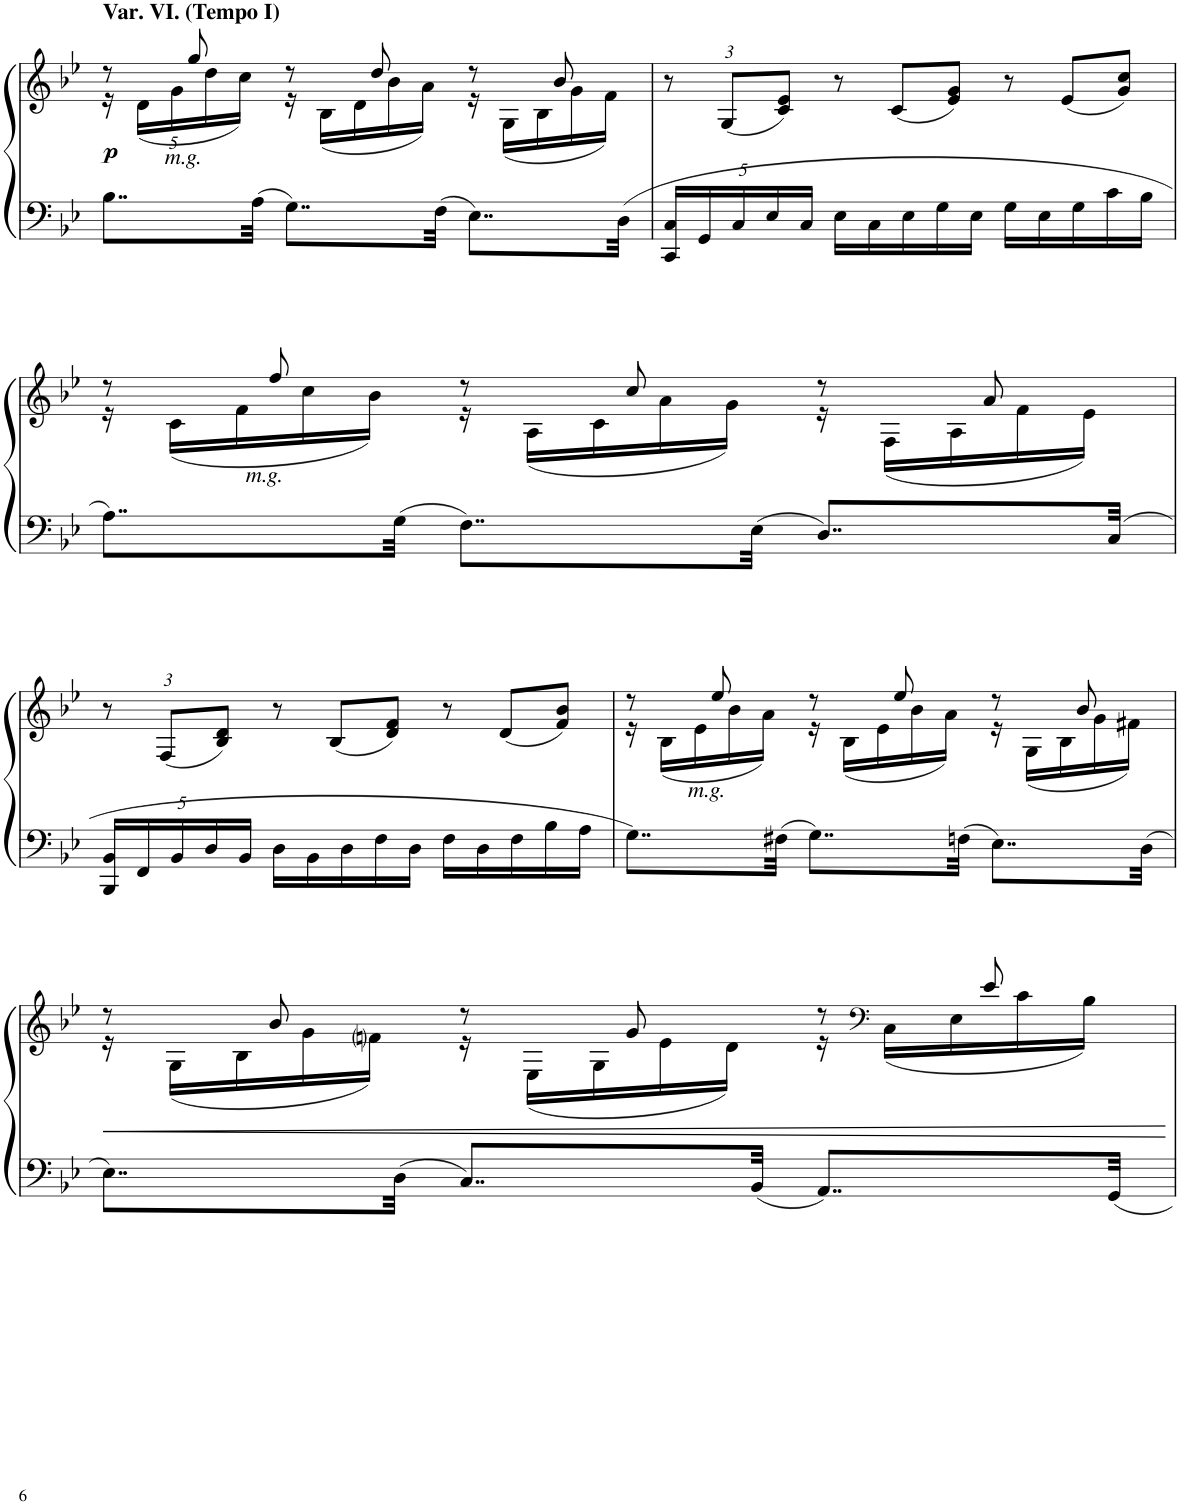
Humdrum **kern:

**kern	**kern	**dynam
*part1	*part1	*part1
*staff2	*staff1	*staff1/2
*I"Piano	*	*
*I'Pno.	*	*
!!LO:PB:g=z
*clefF4	*clefG2	*
*k[b-e-]	*k[b-e-]	*
*M3/4	*M3/4	*
=49	=49	=49
*	*^	*
*	*	*Xbrackettup	*
!	!LO:TX:a:B:t=Var. VI. (Tempo I)	!	!
!	!	!	!LO:DY:b
8..B-\L	8r	20r	p
.	.	(20d\LL	.
.	.	20g\	.
!	!LO:TX:b:i:t=m.g.	!	!
.	8gg/	.	.
.	.	20dd\	.
.	.	20cc\JJ)	.
32A\Jkk	.	.	.
*	*	*Xtuplet	*
8..G\L	8r	20r	.
.	.	(20B-\LL	.
.	.	20d\	.
.	8dd/	.	.
.	.	20b-\	.
.	.	20a\JJ)	.
32F\Jkk	.	.	.
8..E-\L	8r	20r	.
.	.	(20G\LL	.
.	.	20B-\	.
.	8b-/	.	.
.	.	20g\	.
.	.	20f\JJ)	.
32D\Jkk	.	.	.
*	*v	*v	*
=50	=50	=50
*Xbrackettup	*tuplet	*
20CC/ 20C/LL	12r	.
20GG/	.	.
.	(12G/L	.
20C/	.	.
20E-/	.	.
.	12c/ 12e-/J)	.
20C/JJ	.	.
*Xtuplet	*Xtuplet	*
20E-\LL	12r	.
20C\	.	.
.	(12c/L	.
20E-\	.	.
20G\	.	.
.	12e-/ 12g/J)	.
20E-\JJ	.	.
20G\LL	12r	.
20E-\	.	.
.	(12e-/L	.
20G\	.	.
20c\	.	.
.	12g/ 12cc/J)	.
20B-\JJ	.	.
!!LO:LB:g=z
=51	=51	=51
*	*^	*
8..A\L	8r	20r	.
.	.	(20c\LL	.
.	.	20f\	.
!	!LO:TX:b:i:t=m.g.	!	!
.	8ff/	.	.
.	.	20cc\	.
.	.	20b-\JJ)	.
32G\Jkk	.	.	.
8..F\L	8r	20r	.
.	.	(20A\LL	.
.	.	20c\	.
.	8cc/	.	.
.	.	20a\	.
.	.	20g\JJ)	.
32E-\Jkk	.	.	.
8..D/L	8r	20r	.
.	.	(20F\LL	.
.	.	20A\	.
.	8a/	.	.
.	.	20f\	.
.	.	20e-\JJ)	.
32C/Jkk	.	.	.
*	*v	*v	*
!!LO:LB:g=z
=52	=52	=52
*tuplet	*tuplet	*
20BBB-/ 20BB-/LL	12r	.
20FF/	.	.
.	(12F/L	.
20BB-/	.	.
20D/	.	.
.	12B-/ 12d/J)	.
20BB-/JJ	.	.
*Xtuplet	*Xtuplet	*
20D\LL	12r	.
20BB-\	.	.
.	(12B-/L	.
20D\	.	.
20F\	.	.
.	12d/ 12f/J)	.
20D\JJ	.	.
20F\LL	12r	.
20D\	.	.
.	(12d/L	.
20F\	.	.
20B-\	.	.
.	12f/ 12b-/J)	.
20A\JJ	.	.
=53	=53	=53
*	*^	*
8..G\L	8r	20r	.
.	.	(20B-\LL	.
.	.	20e-\	.
!	!LO:TX:b:i:t=m.g.	!	!
.	8ee-/	.	.
.	.	20b-\	.
.	.	20a\JJ)	.
32F#X\Jkk	.	.	.
8..G\L	8r	20r	.
.	.	(20B-\LL	.
.	.	20e-\	.
.	8ee-/	.	.
.	.	20b-\	.
.	.	20a\JJ)	.
32Fn\Jkk	.	.	.
8..E-\L	8r	20r	.
.	.	(20G\LL	.
.	.	20B-\	.
.	8b-/	.	.
.	.	20g\	.
.	.	20f#X\JJ)	.
32D\Jkk	.	.	.
!!LO:LB:g=z	!!
=54	=54	=54	=54
8..E-\L	8r	20r	.
.	.	(20G\LL	.
.	.	20B-\	.
.	8b-/	.	.
.	.	20g\	.
.	.	20fni\JJ)	.
32D\Jkk	.	.	.
8..C/L	8r	20r	.
.	.	(20E-\LL	.
.	.	20G\	.
.	8g/	.	.
.	.	20e-\	.
.	.	20d\JJ)	.
32BB-/Jkk	.	.	.
8..AA/L	8r	20r	.
*	*clefF4	*	*
.	.	(20C\LL	.
.	.	20E-\	.
.	8e-/	.	.
.	.	20c\	.
.	.	20B-\JJ)	.
32GG/Jkk	.	.	.
*	*v	*v	*
=	=	=
*-	*-	*-
